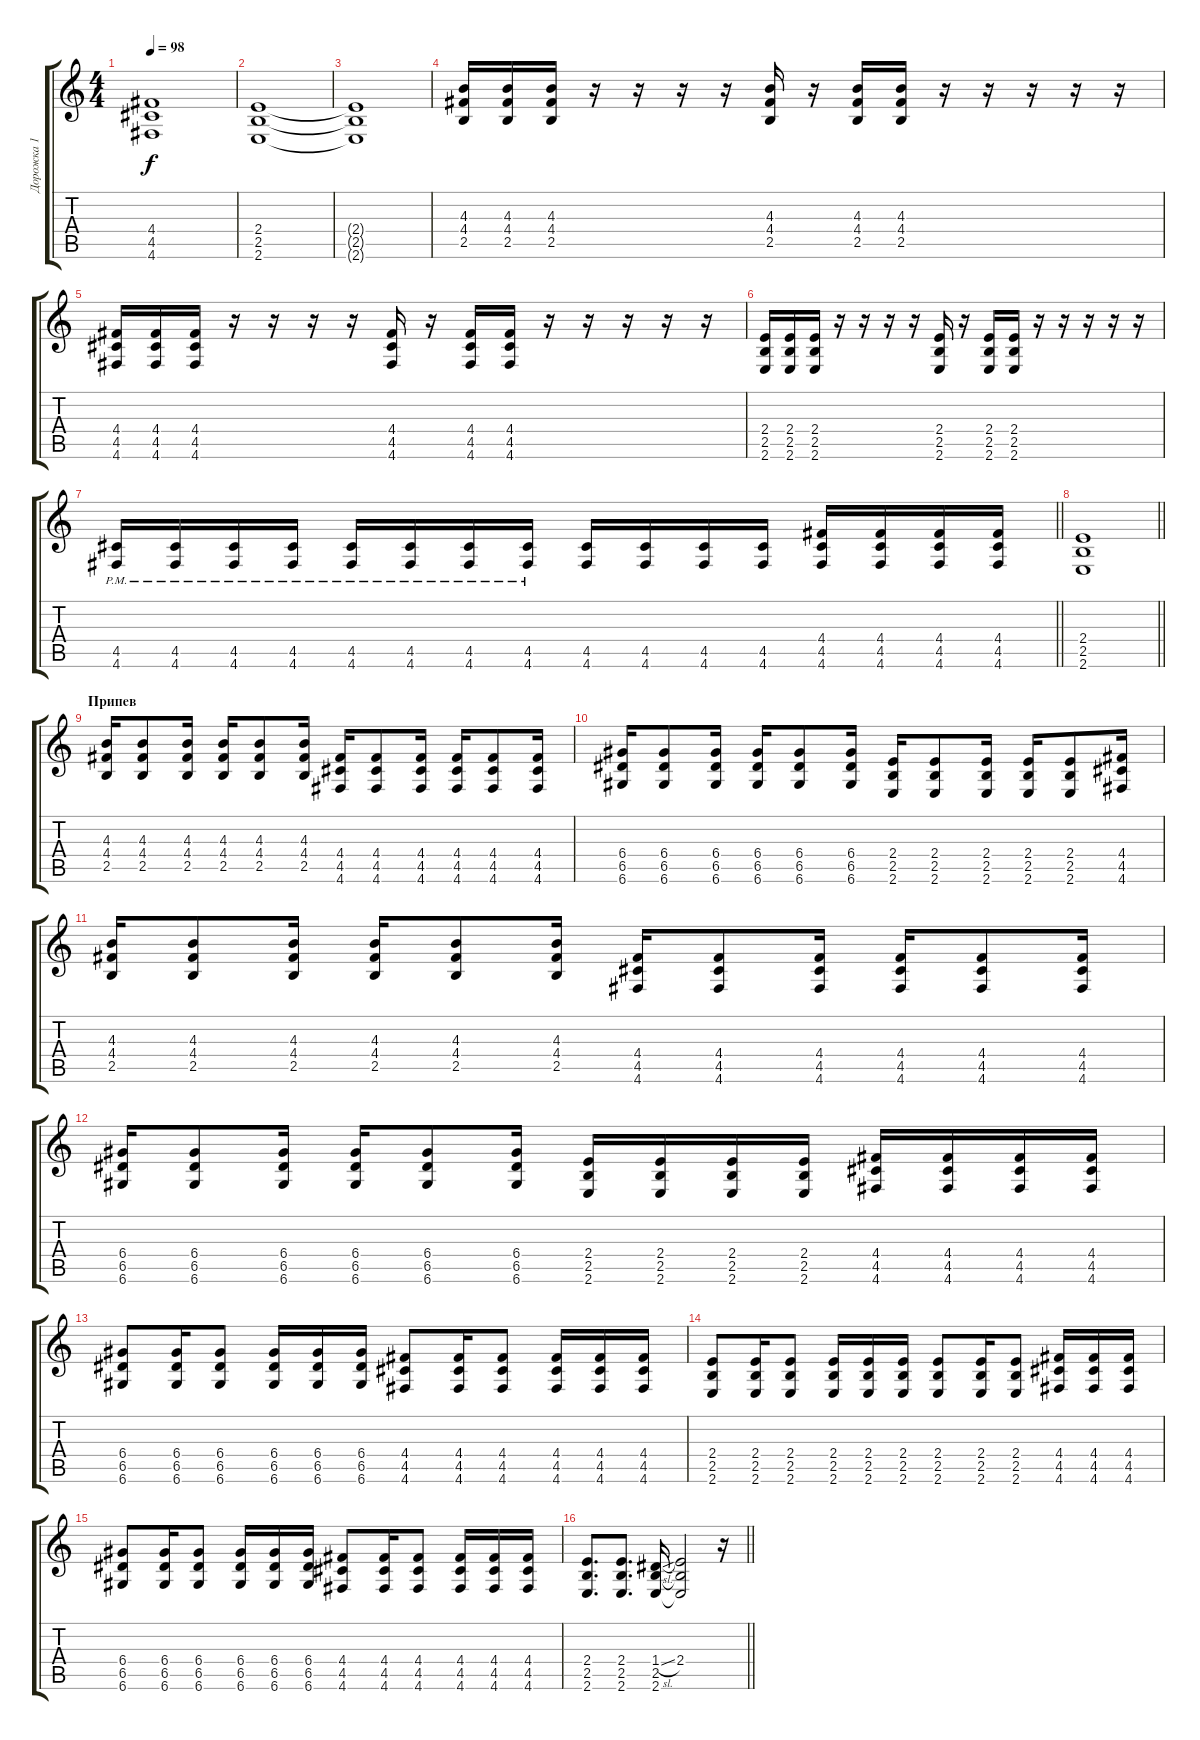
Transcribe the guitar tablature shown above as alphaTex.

\track ("Дорожка 1" "Дорожка 1") {instrument distortionguitar}
\staff {score tabs}
\tuning (E4 B3 G3 D3 A2 D2) {hide}
\ts (4 4)
\tempo 98
\clef g2
\ks c
(4.4 4.5 4.6).1{dy f} |
(2.4 2.5 2.6).1 |
(2.4{t} 2.5{t} 2.6{t}).1 |
(4.3 4.4 2.5).16 (4.3 4.4 2.5).16 (4.3 4.4 2.5).16 r.16 r.16 r.16 r.16 (4.3 4.4 2.5).16 r.16 (4.3 4.4 2.5).16 (4.3 4.4 2.5).16 r.16 r.16 r.16 r.16 r.16 |
(4.4 4.5 4.6).16 (4.4 4.5 4.6).16 (4.4 4.5 4.6).16 r.16 r.16 r.16 r.16 (4.4 4.5 4.6).16 r.16 (4.4 4.5 4.6).16 (4.4 4.5 4.6).16 r.16 r.16 r.16 r.16 r.16 |
(2.4 2.5 2.6).16 (2.4 2.5 2.6).16 (2.4 2.5 2.6).16 r.16 r.16 r.16 r.16 (2.4 2.5 2.6).16 r.16 (2.4 2.5 2.6).16 (2.4 2.5 2.6).16 r.16 r.16 r.16 r.16 r.16 |
\barLineRight lightlight
(4.5{pm} 4.6{pm}).16 (4.5{pm} 4.6{pm}).16 (4.5{pm} 4.6{pm}).16 (4.5{pm} 4.6{pm}).16 (4.5{pm} 4.6{pm}).16 (4.5{pm} 4.6{pm}).16 (4.5{pm} 4.6{pm}).16 (4.5{pm} 4.6{pm}).16 (4.5 4.6).16 (4.5 4.6).16 (4.5 4.6).16 (4.5 4.6).16 (4.4 4.5 4.6).16 (4.4 4.5 4.6).16 (4.4 4.5 4.6).16 (4.4 4.5 4.6).16 |
\barLineRight lightlight
(2.4 2.5 2.6).1 |
\section ("" "Припев")
(4.3 4.4 2.5).16 (4.3 4.4 2.5).8 (4.3 4.4 2.5).16 (4.3 4.4 2.5).16 (4.3 4.4 2.5).8 (4.3 4.4 2.5).16 (4.4 4.5 4.6).16 (4.4 4.5 4.6).8 (4.4 4.5 4.6).16 (4.4 4.5 4.6).16 (4.4 4.5 4.6).8 (4.4 4.5 4.6).16 |
(6.4 6.5 6.6).16 (6.4 6.5 6.6).8 (6.4 6.5 6.6).16 (6.4 6.5 6.6).16 (6.4 6.5 6.6).8 (6.4 6.5 6.6).16 (2.4 2.5 2.6).16 (2.4 2.5 2.6).8 (2.4 2.5 2.6).16 (2.4 2.5 2.6).16 (2.4 2.5 2.6).8 (4.4 4.5 4.6).16 |
(4.3 4.4 2.5).16 (4.3 4.4 2.5).8 (4.3 4.4 2.5).16 (4.3 4.4 2.5).16 (4.3 4.4 2.5).8 (4.3 4.4 2.5).16 (4.4 4.5 4.6).16 (4.4 4.5 4.6).8 (4.4 4.5 4.6).16 (4.4 4.5 4.6).16 (4.4 4.5 4.6).8 (4.4 4.5 4.6).16 |
(6.4 6.5 6.6).16 (6.4 6.5 6.6).8 (6.4 6.5 6.6).16 (6.4 6.5 6.6).16 (6.4 6.5 6.6).8 (6.4 6.5 6.6).16 (2.4 2.5 2.6).16 (2.4 2.5 2.6).16 (2.4 2.5 2.6).16 (2.4 2.5 2.6).16 (4.4 4.5 4.6).16 (4.4 4.5 4.6).16 (4.4 4.5 4.6).16 (4.4 4.5 4.6).16 |
(6.4 6.5 6.6).8 (6.4 6.5 6.6).16 (6.4 6.5 6.6).8 (6.4 6.5 6.6).16 (6.4 6.5 6.6).16 (6.4 6.5 6.6).16 (4.4 4.5 4.6).8 (4.4 4.5 4.6).16 (4.4 4.5 4.6).8 (4.4 4.5 4.6).16 (4.4 4.5 4.6).16 (4.4 4.5 4.6).16 |
(2.4 2.5 2.6).8 (2.4 2.5 2.6).16 (2.4 2.5 2.6).8 (2.4 2.5 2.6).16 (2.4 2.5 2.6).16 (2.4 2.5 2.6).16 (2.4 2.5 2.6).8 (2.4 2.5 2.6).16 (2.4 2.5 2.6).8 (4.4 4.5 4.6).16 (4.4 4.5 4.6).16 (4.4 4.5 4.6).16 |
(6.4 6.5 6.6).8 (6.4 6.5 6.6).16 (6.4 6.5 6.6).8 (6.4 6.5 6.6).16 (6.4 6.5 6.6).16 (6.4 6.5 6.6).16 (4.4 4.5 4.6).8 (4.4 4.5 4.6).16 (4.4 4.5 4.6).8 (4.4 4.5 4.6).16 (4.4 4.5 4.6).16 (4.4 4.5 4.6).16 |
\barLineRight lightlight
(2.4 2.5 2.6).8{d} (2.4 2.5 2.6).8{d} (1.4{sl} 2.5 2.6).16 (2.4 2.5{t} 2.6{t}).2 r.16
